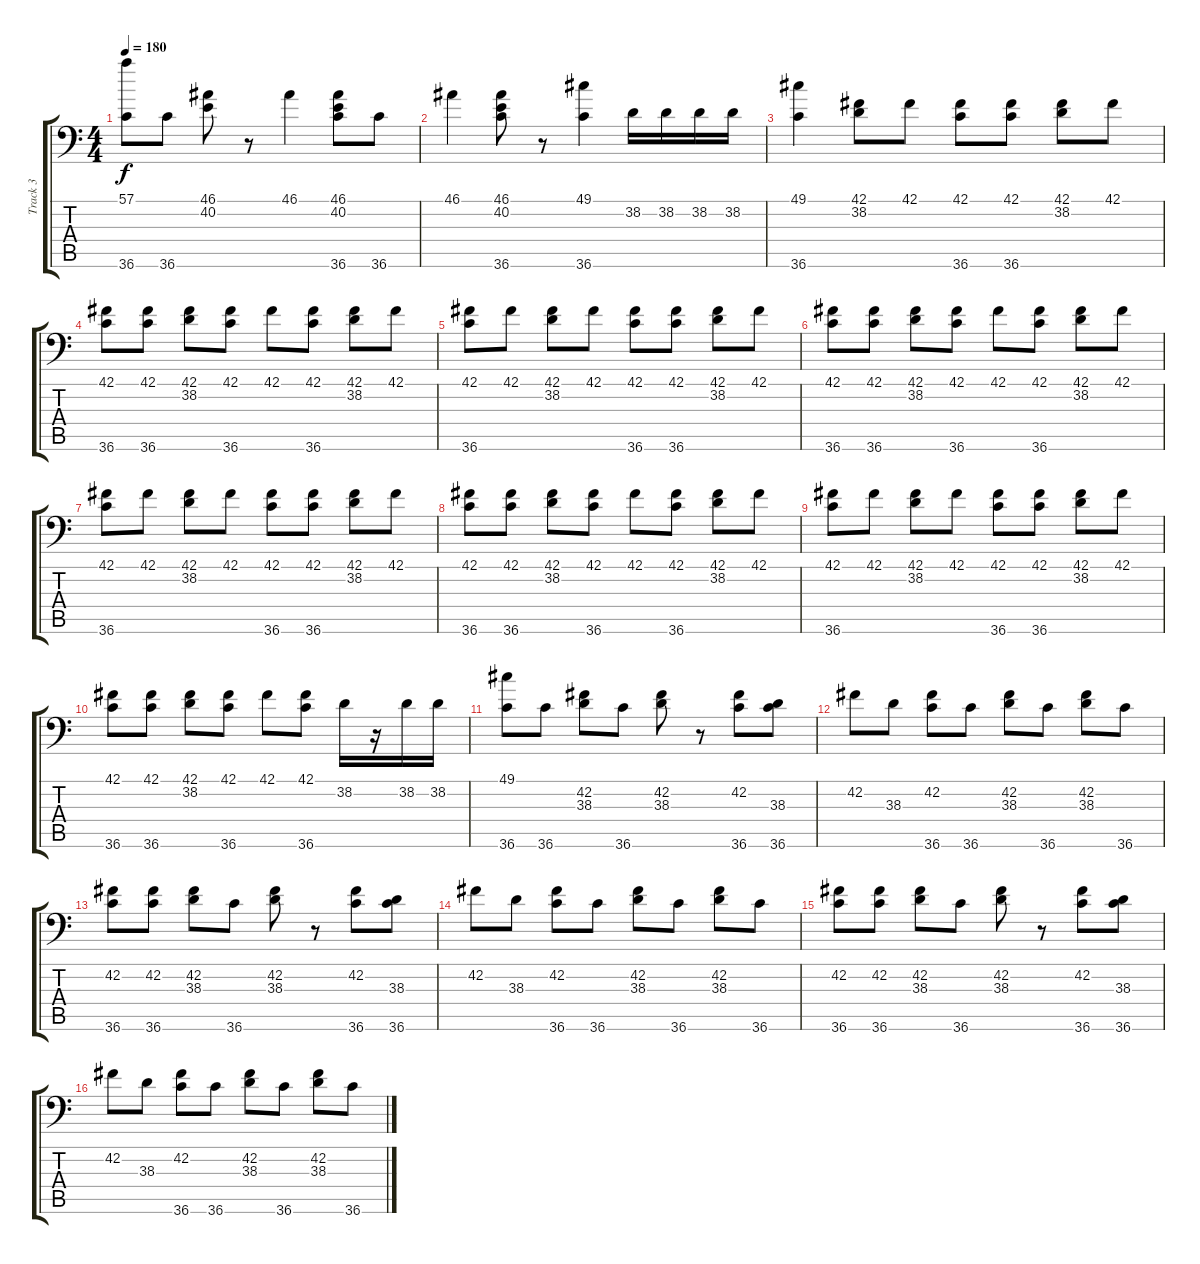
\track ("Track 3" "Track 3") {instrument acousticgrandpiano}
\staff {score tabs}
\tuning (C-1 C-1 C-1 C-1 C-1 C-1) {hide}
\ts (4 4)
\tempo 180
\clef f4
\ks c
(57.1 36.6).8{dy f} 36.6.8 (46.1 40.2).8 r.8 46.1.4 (46.1 40.2 36.6).8 36.6.8 |
46.1.4 (46.1 40.2 36.6).8 r.8 (49.1 36.6).4 38.2.16 38.2.16 38.2.16 38.2.16 |
(49.1 36.6).4 (42.1 38.2).8 42.1.8 (42.1 36.6).8 (42.1 36.6).8 (42.1 38.2).8 42.1.8 |
(42.1 36.6).8 (42.1 36.6).8 (42.1 38.2).8 (42.1 36.6).8 42.1.8 (42.1 36.6).8 (42.1 38.2).8 42.1.8 |
(42.1 36.6).8 42.1.8 (42.1 38.2).8 42.1.8 (42.1 36.6).8 (42.1 36.6).8 (42.1 38.2).8 42.1.8 |
(42.1 36.6).8 (42.1 36.6).8 (42.1 38.2).8 (42.1 36.6).8 42.1.8 (42.1 36.6).8 (42.1 38.2).8 42.1.8 |
(42.1 36.6).8 42.1.8 (42.1 38.2).8 42.1.8 (42.1 36.6).8 (42.1 36.6).8 (42.1 38.2).8 42.1.8 |
(42.1 36.6).8 (42.1 36.6).8 (42.1 38.2).8 (42.1 36.6).8 42.1.8 (42.1 36.6).8 (42.1 38.2).8 42.1.8 |
(42.1 36.6).8 42.1.8 (42.1 38.2).8 42.1.8 (42.1 36.6).8 (42.1 36.6).8 (42.1 38.2).8 42.1.8 |
(42.1 36.6).8 (42.1 36.6).8 (42.1 38.2).8 (42.1 36.6).8 42.1.8 (42.1 36.6).8 38.2.16 r.16 38.2.16 38.2.16 |
(49.1 36.6).8 36.6.8 (42.2 38.3).8 36.6.8 (42.2 38.3).8 r.8 (42.2 36.6).8 (38.3 36.6).8 |
42.2.8 38.3.8 (42.2 36.6).8 36.6.8 (42.2 38.3).8 36.6.8 (42.2 38.3).8 36.6.8 |
(42.2 36.6).8 (42.2 36.6).8 (42.2 38.3).8 36.6.8 (42.2 38.3).8 r.8 (42.2 36.6).8 (38.3 36.6).8 |
42.2.8 38.3.8 (42.2 36.6).8 36.6.8 (42.2 38.3).8 36.6.8 (42.2 38.3).8 36.6.8 |
(42.2 36.6).8 (42.2 36.6).8 (42.2 38.3).8 36.6.8 (42.2 38.3).8 r.8 (42.2 36.6).8 (38.3 36.6).8 |
42.2.8 38.3.8 (42.2 36.6).8 36.6.8 (42.2 38.3).8 36.6.8 (42.2 38.3).8 36.6.8
